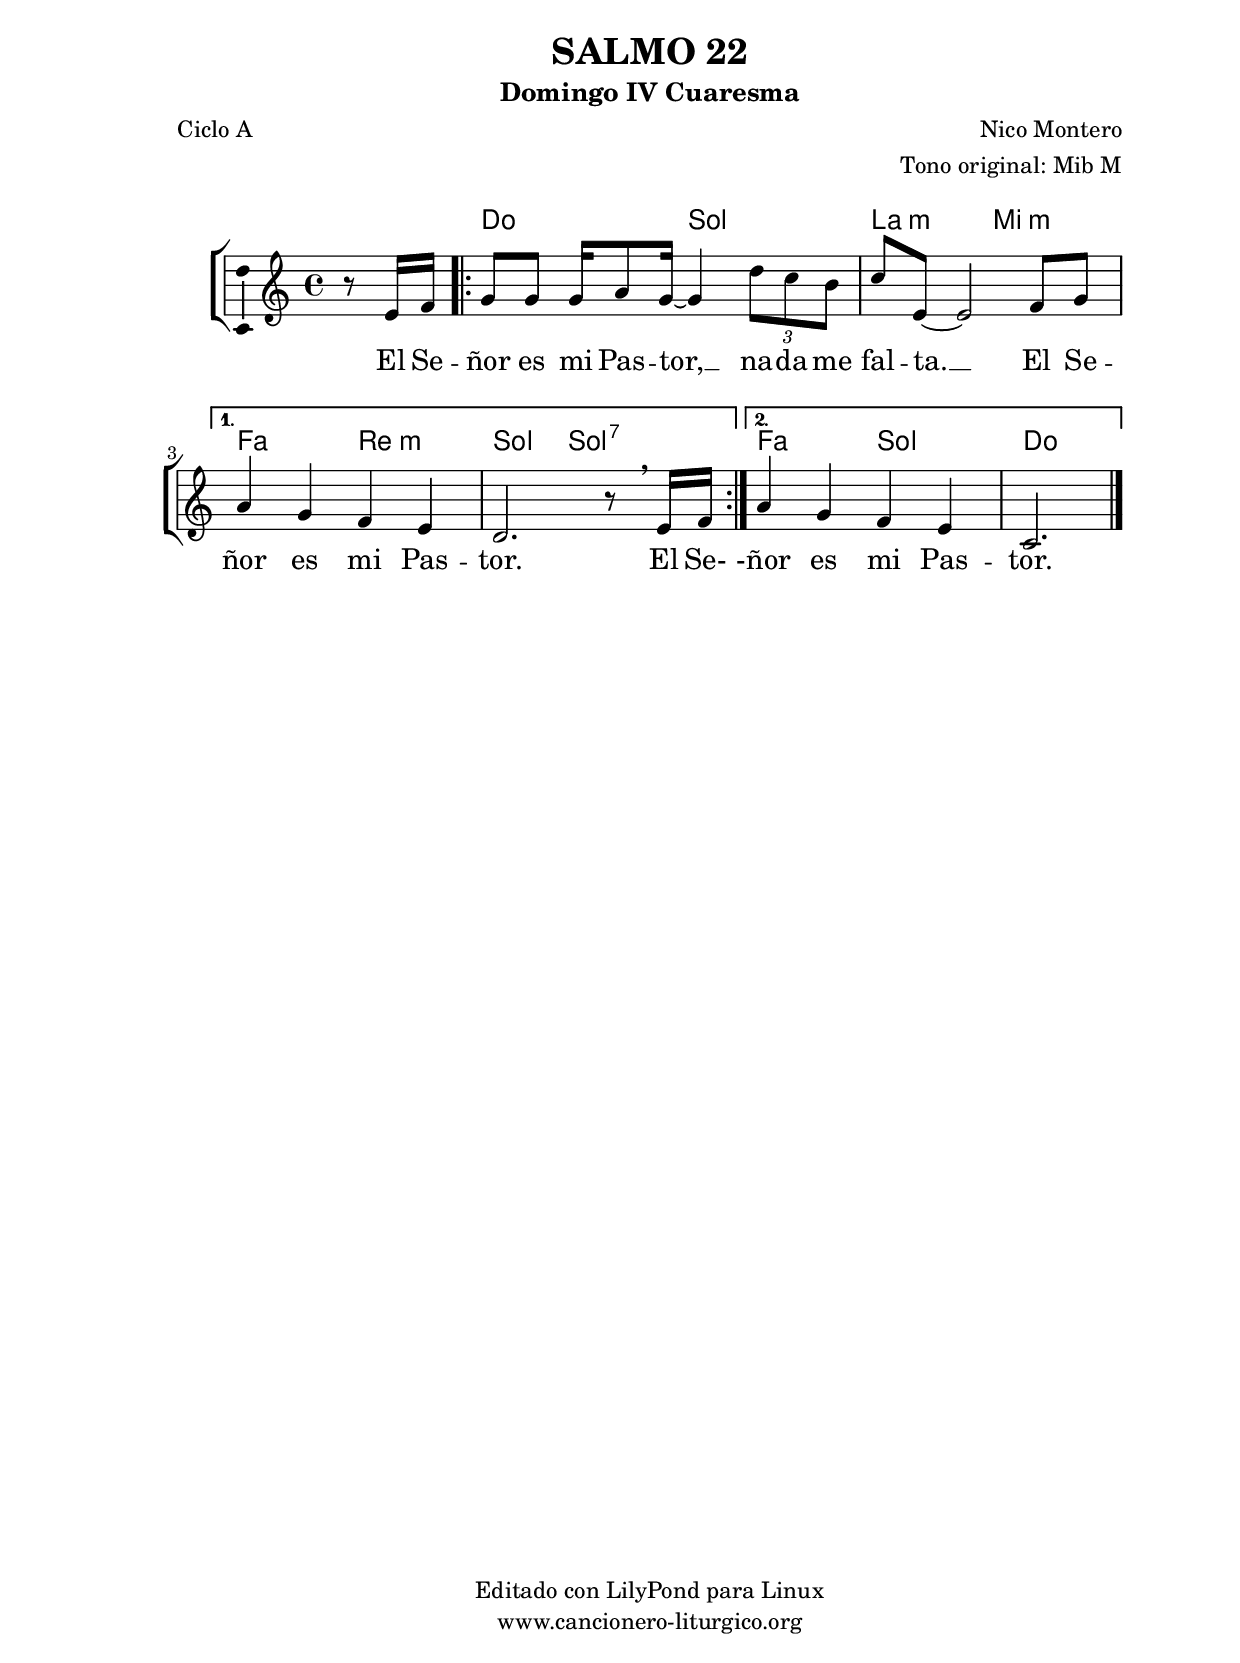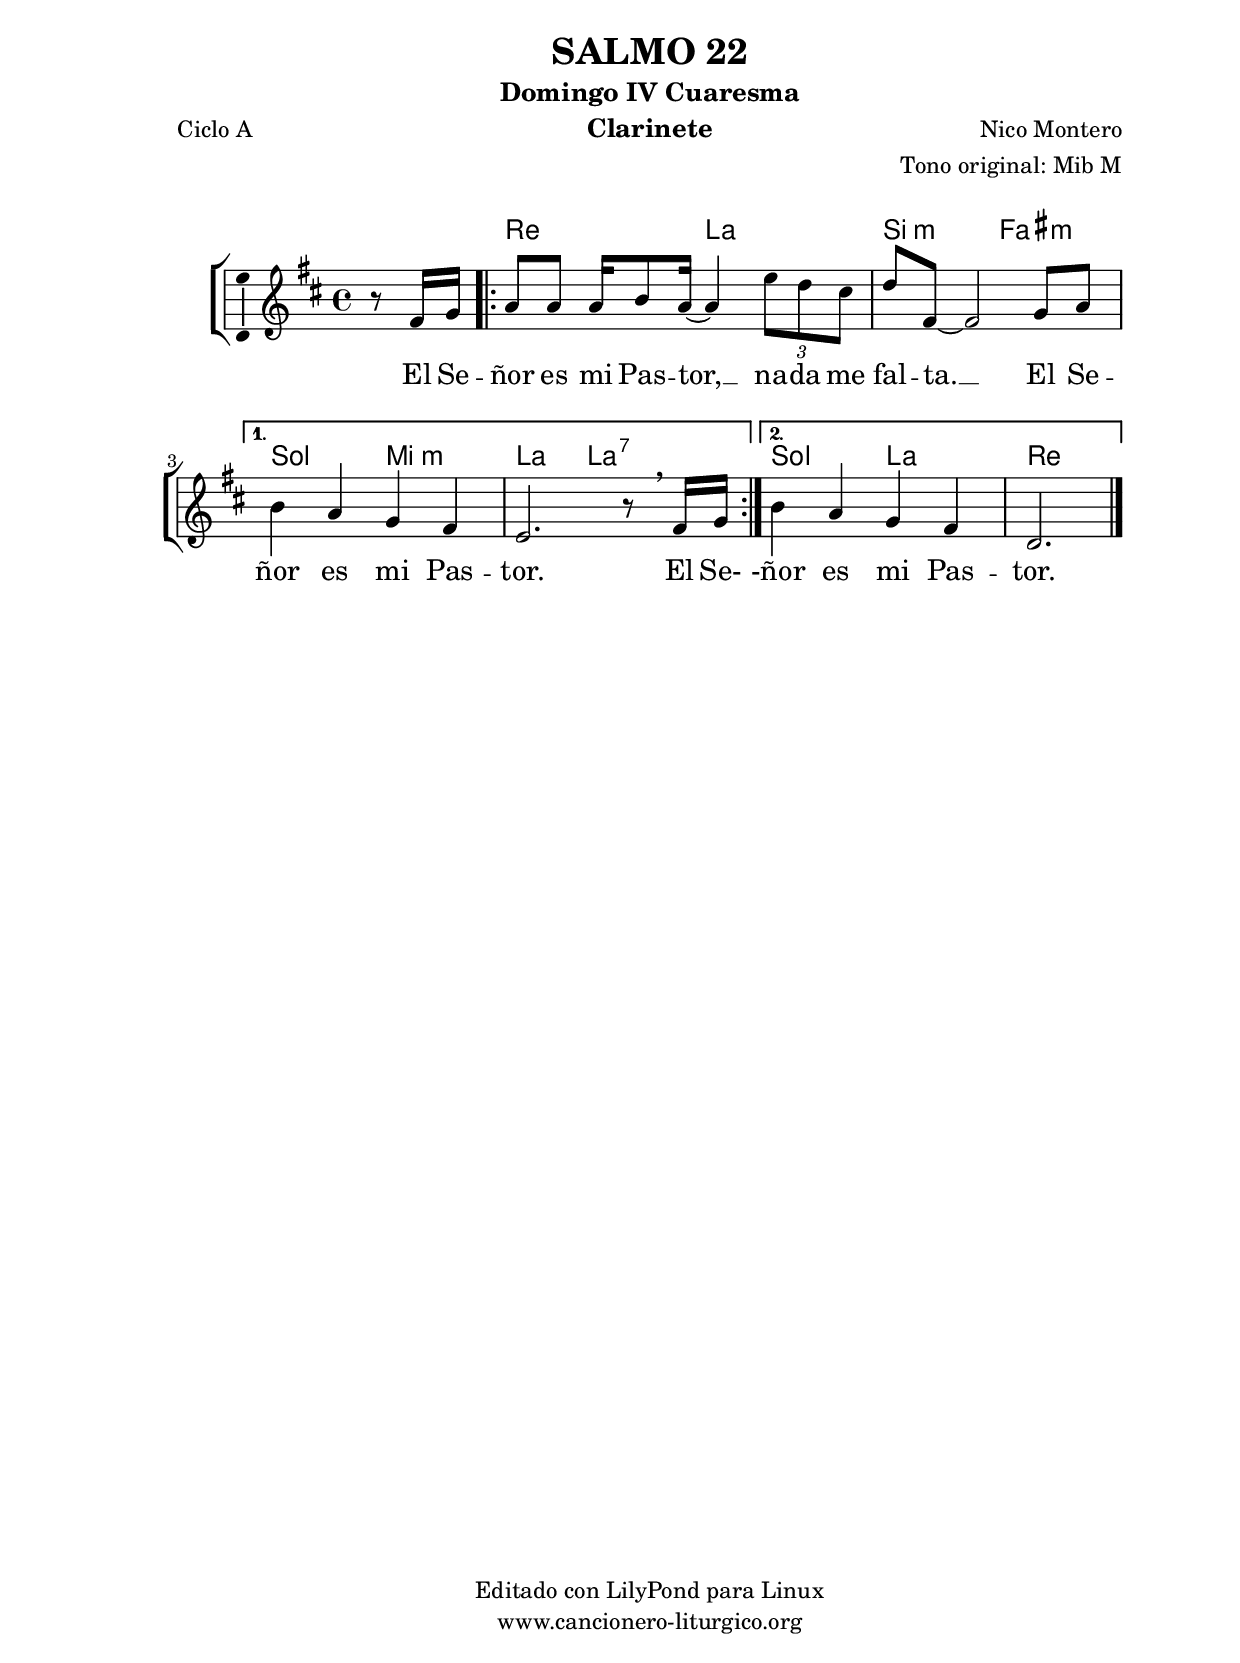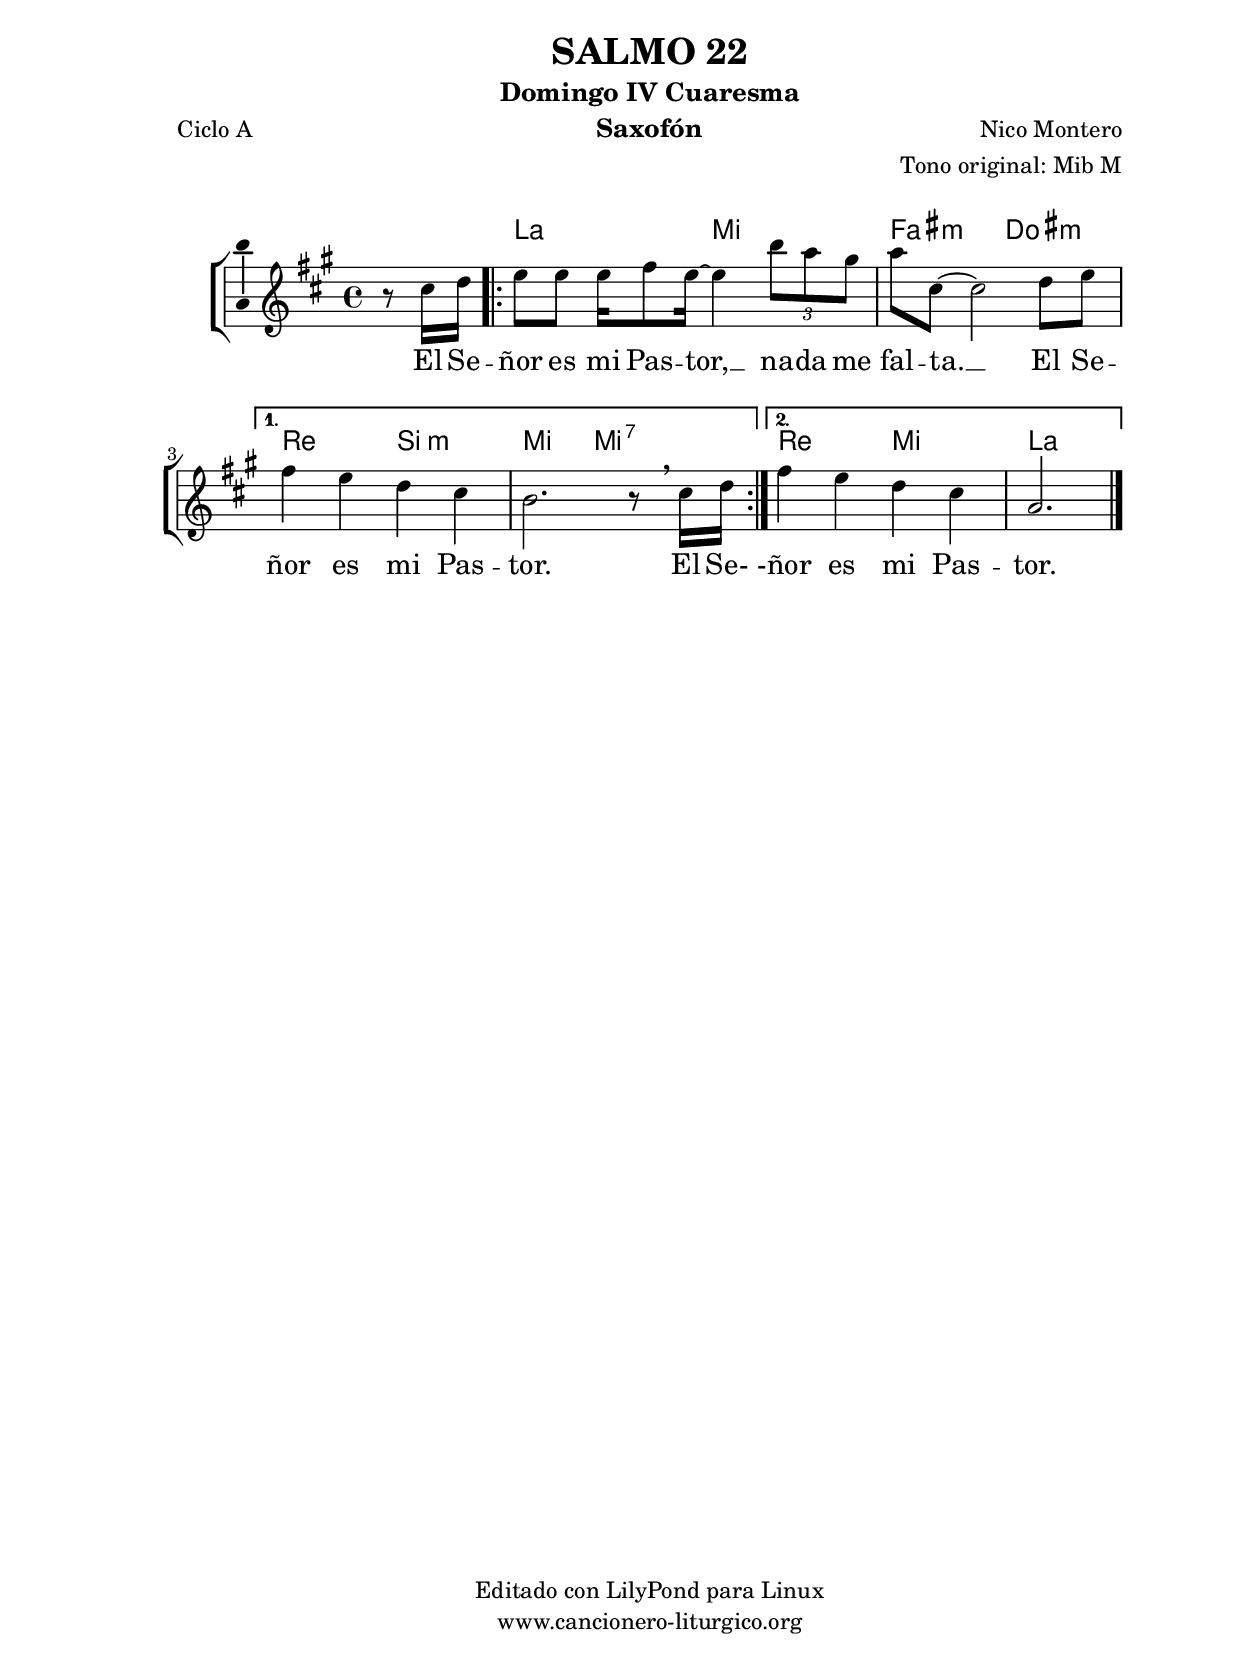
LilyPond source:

%
%para convertir .midi en .wav:
%timidity filename.midi -Ow -o finename.wav
%
%
%Para convertir de .wav a .mp3:
%lame -h -m j filename.wav
%
%
%para escuchar el midi:
%timidity nombrefichero.midi
%


%versión de lilypond para la que se ha escrito esta partitura:
\version "2.16.0"

	%Tamaño papel
	#(set-default-paper-size "a4")
	%Tamaño partitura
	#(set-global-staff-size 20)
	%No responde al pulsar sobre una nota
	#(ly:set-option 'point-and-click #f)

%parámetros del encabezamiento:
\header {
	title = "SALMO 22"
	subtitle = "Domingo IV Cuaresma"
	composer = "Nico Montero"
	poet = "Ciclo A"
	meter = ""
	arranger = "Tono original: Mib M"
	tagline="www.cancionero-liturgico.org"
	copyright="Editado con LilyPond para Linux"
	}

%parámetros asociados al papel:
\paper  {
	oddHeaderMarkup = \markup {\fill-line { \on-the-fly #not-first-page \fromproperty #'header:title \on-the-fly #not-first-page \fromproperty #'header:composer }}
	evenHeaderMarkup = \markup {\fill-line { \fromproperty #'header:composer \fromproperty #'header:title }}
	#(set-paper-size "a4")
	print-page-number = ##f
	first-page-number = 1
	print-first-page-number = ##f
%	head-separation = 3.0 \cm
	top-margin = 2.0 \cm
	bottom-margin = 0.5\cm
%%%	bottom-margin = -1.0\cm
	left-margin = 3.0 \cm
	line-width = 16.0 \cm 
	indent = 8\mm
	interscoreline = 2.\mm
	between-system-space = 15\mm
%	para que las partituras no llenen la hoja:
	ragged-bottom = ##t
%	idem para la última hoja:
	ragged-last-bottom = ##f
%	para que las partituras llenen el ancho del papel:
	ragged-last = ##f
	after-title-space = 2.5 \cm
%page-count=1
%system-count=1

	%Flexible Vertical Spacing
%	markup-markup-spacing =
%	#'((basic-distance . 15) (minimum-distance . 15) (padding . 3))
	markup-system-spacing =
	#'((basic-distance . 15) (minimum-distance . 15) (padding . 3))
	system-system-spacing =
	#'((basic-distance . 15) (minimum-distance . 15) (padding . 3))
	score-system-spacing =
	#'((basic-distance . 15) (minimum-distance . 15) (padding . 5))
%	top-system-spacing = % header
%	#'((basic-distance . 8) (minimum-distance . 0) (padding . 3))
%	top-markup-spacing =
%	#'((basic-distance . 20) (minimum-distance . 20) (padding . 3))
	last-bottom-spacing = % footer
	#'((basic-distance . 5) (minimum-distance . 5) (padding . 3))
%	score-markup-spacing =
%	#'((basic-distance . 16) (minimum-distance . 13) (padding . 3))

	}


%parámetros que afectan a toda la partitura:
global =  {
	%clave de sol (G):
	\clef G
	%armadura:
	\transpose ees c
	\key ees \major
	\tempo 4=74
	\set Score.tempoHideNote = ##t
	}


acordes = {
	\italianChords
	\chordmode {
	\transpose ees c
{

s4
\repeat volta 2 {
ees2 bes c:m g:m
}
\alternative {
{
aes2 f:m bes bes:7
}
{
aes2 bes ees2. %%%s4
}
}

	}
	}
}


melodia = 
	\transpose ees c
{
	\relative c''{

\time 4/4

\partial4
r8 g16 aes
\repeat volta 2 {
%%%%%%%%%%%%%%%bes8 bes bes16 c8 bes16~bes4 f'16 ees8 d16
bes8 bes bes16 c8 bes16~bes4 \tuplet3/2{f'8 ees d}
ees8 g,~g2 aes8 bes
}
\alternative {
{
c4 bes aes g
f2. r8 \breathe g16 aes
}
{
c4 bes aes g
ees2. %%%s4
}
}

	\bar "|."
	}
	}


texto = \lyricmode {
El Se -- ñor es mi Pas -- tor, __ na -- da me fal -- ta. __
El Se -- ñor es mi Pas -- tor.
El Se-
-ñor es mi Pas -- tor.
	}


acordesStaff = \context ChordNames = acordesStaff <<
	\set chordChanges = ##t
	\acordes
	>>


vozStaff = \context Voice = vozStaff
\with {\consists "Ambitus_engraver"}
<<
%	\set Staff.instrumentName = ""
%	\set Staff.shortInstrumentName = ""
%	\set Staff.midiInstrument = #"clarinet"
%	\set Staff.midiInstrument = #"cello"
%	\set Staff.midiInstrument = #"flute"
	\set Staff.midiInstrument = #"electric guitar (jazz)"
%	\set Staff.midiInstrument = #"english horn"
%	\set Staff.midiInstrument = #"violin"
%	\set Staff.midiInstrument = #"glockenspiel"
	\set Staff.midiMinimumVolume = #0.7
	\set Staff.midiMaximumVolume = #0.9
	\global
	\melodia
	>>


textoStaff = \context Lyrics = textoStaff <<
	\lyricsto vozStaff \texto
	>>

\book {
	\score {
		\context ChoirStaff {
			\override StaffGroup.SystemStartBracket #'collapse-height = #1
			\override Score.SystemStartBar #'collapse-height = #1
			<<
			\acordesStaff
			\vozStaff
			\textoStaff
			>>
			}
		\layout {
	    		\context {
				\Lyrics
				\override LyricText #'font-size = #2
				}
	   		 \context {
				\Score
				%fontSize = #3
				\override StaffSymbol #'staff-space = #(magstep +3)
				%\override Beam #'thickness = #0.55
				%\override SpacingSpanner #'spacing-increment = #1.0
				%\override Slur #'height-limit = #1.5
				}
			}
		}
	\score {
		\unfoldRepeats
		\context ChoirStaff {
			<<
			\acordesStaff
			\vozStaff
			>>
			}
		\midi {
	  		\context {
	  			\Score
				tempoWholesPerMinute = #(ly:make-moment 70 4)
				}
			}
		}
	}

%Partitura para clarinete
#(define output-suffix "C")
\book {
	\header{
		instrument = "Clarinete"
		}
	\score {
		\context ChoirStaff {
			\override StaffGroup.SystemStartBracket #'collapse-height = #1
			\override Score.SystemStartBar #'collapse-height = #1
\transpose c d
			<<
			\acordesStaff
			\vozStaff
			\textoStaff
			>>
			}
		\layout {
	    		\context {
				\Lyrics
				\override LyricText #'font-size = #2
				}
	   		 \context {
				\Score
				%fontSize = #3
				\override StaffSymbol #'staff-space = #(magstep +3)
				%\override Beam #'thickness = #0.55
				%\override SpacingSpanner #'spacing-increment = #1.0
				%\override Slur #'height-limit = #1.5
				}
			}
		}
	}

%Partitura para saxofón
#(define output-suffix "S")
\book {
	\header{
		instrument = "Saxofón"
		}
	\score {
		\context ChoirStaff {
			\override StaffGroup.SystemStartBracket #'collapse-height = #1
			\override Score.SystemStartBar #'collapse-height = #1
\transpose c a
			<<
			\acordesStaff
			\vozStaff
			\textoStaff
			>>
			}
		\layout {
	    		\context {
				\Lyrics
				\override LyricText #'font-size = #2
				}
	   		 \context {
				\Score
				%fontSize = #3
				\override StaffSymbol #'staff-space = #(magstep +3)
				%\override Beam #'thickness = #0.55
				%\override SpacingSpanner #'spacing-increment = #1.0
				%\override Slur #'height-limit = #1.5
				}
			}
		}
	}

